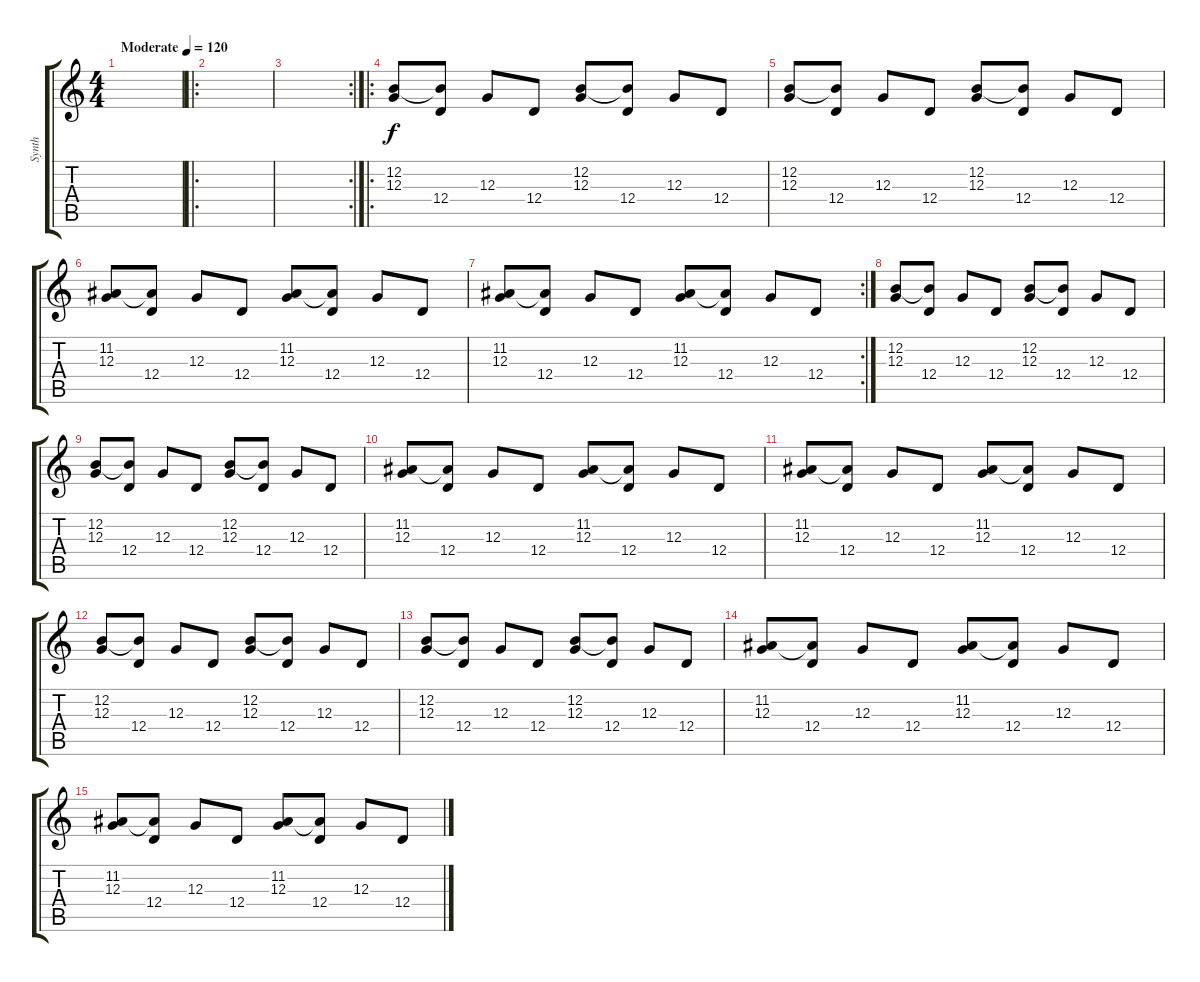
\track ("Synth" "Synth") {instrument shakuhachi}
\staff {score tabs}
\tuning (E4 B3 G3 D3 A2 E2) {hide}
\ts (4 4)
\tempo (120 "Moderate")
\clef g2
\ks c
|
\ro
|
\rc 2
|
\ro
(12.2 12.3).8 (12.2{t} 12.4).8 12.3.8 12.4.8 (12.2 12.3).8 (12.2{t} 12.4).8 12.3.8 12.4.8 |
(12.2 12.3).8 (12.2{t} 12.4).8 12.3.8 12.4.8 (12.2 12.3).8 (12.2{t} 12.4).8 12.3.8 12.4.8 |
(11.2 12.3).8 (11.2{t} 12.4).8 12.3.8 12.4.8 (11.2 12.3).8 (11.2{t} 12.4).8 12.3.8 12.4.8 |
\rc 2
(11.2 12.3).8 (11.2{t} 12.4).8 12.3.8 12.4.8 (11.2 12.3).8 (11.2{t} 12.4).8 12.3.8 12.4.8 |
(12.2 12.3).8{volume 8} (12.2{t} 12.4).8 12.3.8 12.4.8 (12.2 12.3).8 (12.2{t} 12.4).8 12.3.8 12.4.8 |
(12.2 12.3).8 (12.2{t} 12.4).8 12.3.8 12.4.8 (12.2 12.3).8 (12.2{t} 12.4).8 12.3.8 12.4.8 |
(11.2 12.3).8 (11.2{t} 12.4).8 12.3.8 12.4.8 (11.2 12.3).8 (11.2{t} 12.4).8 12.3.8 12.4.8 |
(11.2 12.3).8 (11.2{t} 12.4).8 12.3.8 12.4.8 (11.2 12.3).8 (11.2{t} 12.4).8 12.3.8 12.4.8 |
(12.2 12.3).8 (12.2{t} 12.4).8 12.3.8 12.4.8 (12.2 12.3).8 (12.2{t} 12.4).8 12.3.8 12.4.8 |
(12.2 12.3).8 (12.2{t} 12.4).8 12.3.8 12.4.8 (12.2 12.3).8 (12.2{t} 12.4).8 12.3.8 12.4.8 |
(11.2 12.3).8 (11.2{t} 12.4).8 12.3.8 12.4.8 (11.2 12.3).8 (11.2{t} 12.4).8 12.3.8 12.4.8 |
(11.2 12.3).8 (11.2{t} 12.4).8 12.3.8 12.4.8 (11.2 12.3).8 (11.2{t} 12.4).8 12.3.8 12.4.8
